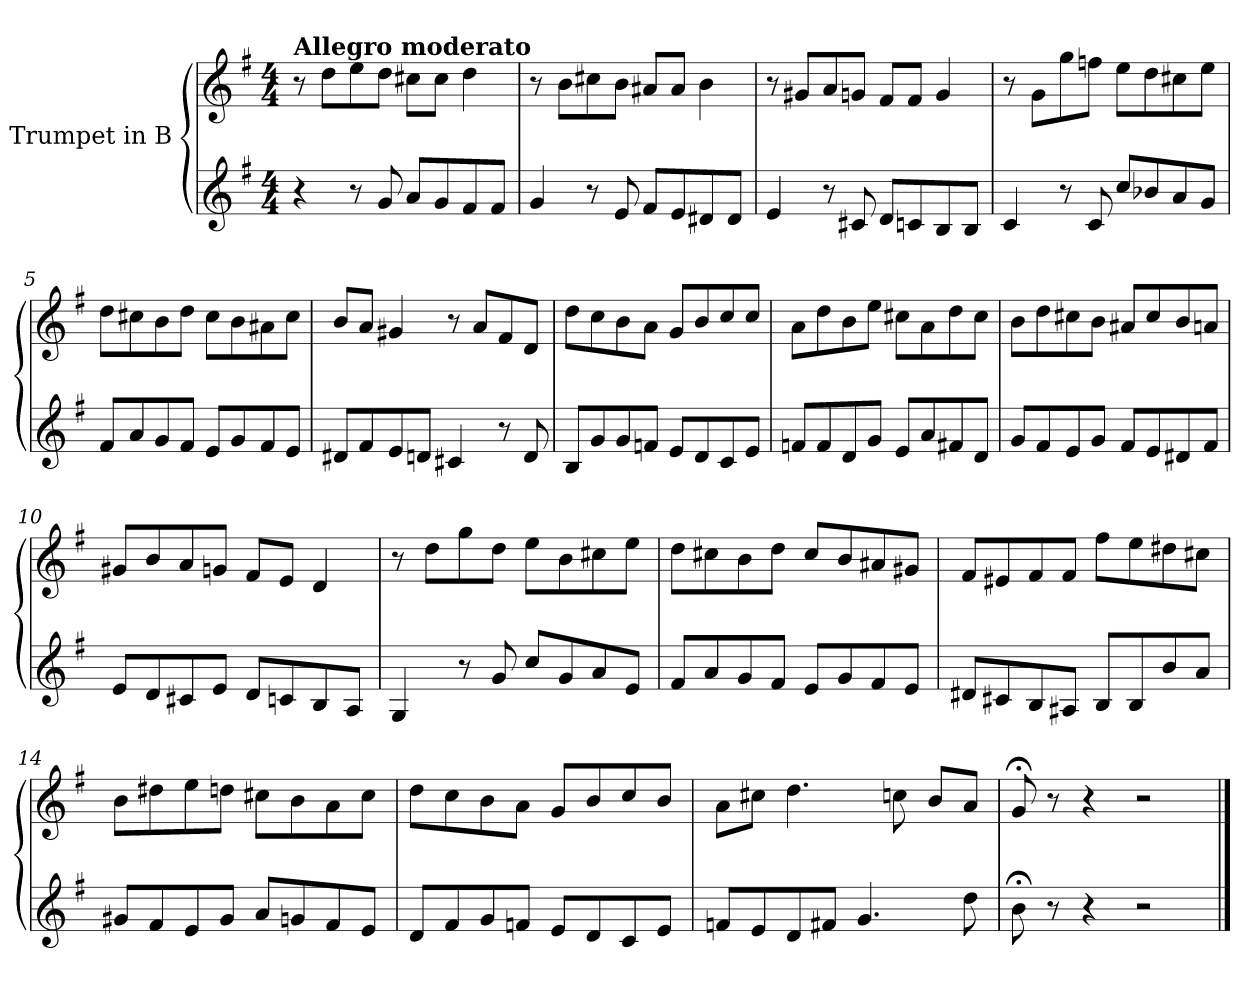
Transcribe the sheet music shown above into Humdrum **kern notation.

**kern	**kern
*part2	*part1
*staff2	*staff1
*I"Trumpet in Bb 2	*I"Trumpet in Bb 1
*clefG2	*clefG2
*ITrd1c2	*ITrd1c2
*k[b-]	*k[b-]
*F:	*F:
*M4/4	*M4/4
*MM90	*MM90
=1	=1
!	!LO:TX:a:B:t=Allegro moderato
4r	8r
.	8cc\L
8r	8dd\
8f/	8cc\J
8g/L	8bn\L
8f/	8b\J
8e/	4cc\
8e/J	.
=2	=2
4f/	8r
.	8a\L
8r	8bn\
8d/	8a\J
8e/L	8g#X/L
8d/	8g#/J
8c#X/	4a\
8c#/J	.
=3	=3
4d/	8r
.	8f#X/L
8r	8g/
8Bn/	8fn/J
8c/L	8e/L
8B-X/	8e/J
8A/	4f/
8A/J	.
!!LO:LB:g=z
=4	=4
4B-/	8r
.	8f\L
8r	8ff\
8B-/	8ee-X\J
8b-/L	8dd\L
8a-X/	8cc\
8g/	8bn\
8f/J	8dd\J
=5	=5
8e/L	8cc\L
8g/	8bn\
8f/	8a\
8e/J	8cc\J
8d/L	8b\L
8f/	8a\
8e/	8g#X\
8d/J	8b\J
=6	=6
8c#X/L	8a/L
8e/	8g/J
8d/	4f#X/
8cn/J	.
4Bn/	8r
.	8g/L
8r	8e/
8c/	8c/J
=7	=7
8A/L	8cc\L
8f/	8b-\
8f/	8a\
8e-X/J	8g\J
8d/L	8f/L
8c/	8a/
8B-/	8b-/
8d/J	8b-/J
!!LO:LB:g=z
=8	=8
8e-X/L	8g\L
8e-/	8cc\
8c/	8a\
8f/J	8dd\J
8d/L	8bn\L
8g/	8g\
8en/	8cc\
8c/J	8b\J
=9	=9
8f/L	8a\L
8e/	8cc\
8d/	8bn\
8f/J	8a\J
8e/L	8g#X/L
8d/	8b/
8c#X/	8a/
8e/J	8gn/J
=10	=10
8d/L	8f#X/L
8c/	8a/
8Bn/	8g/
8d/J	8fn/J
8c/L	8e/L
8B-X/	8d/J
8A/	4c/
8G/J	.
=11	=11
4F/	8r
.	8cc\L
8r	8ff\
8f/	8cc\J
8b-/L	8dd\L
8f/	8a\
8g/	8bn\
8d/J	8dd\J
!!LO:LB:g=z
=12	=12
8e/L	8cc\L
8g/	8bn\
8f/	8a\
8e/J	8cc\J
8d/L	8b/L
8f/	8a/
8e/	8g#X/
8d/J	8f#X/J
=13	=13
8c#X/L	8e/L
8Bn/	8d#X/
8A/	8e/
8G#X/J	8e/J
8A/L	8ee\L
8A/	8dd\
8a/	8cc#X\
8g/J	8bn\J
=14	=14
8f#X/L	8a\L
8e/	8cc#X\
8d/	8dd\
8f#/J	8ccn\J
8g/L	8bn\L
8fn/	8a\
8e/	8g\
8d/J	8b\J
!!LO:LB:g=z
=15	=15
8c/L	8cc\L
8e/	8b-\
8f/	8a\
8e-X/J	8g\J
8d/L	8f/L
8c/	8a/
8B-/	8b-/
8d/J	8a/J
=16	=16
8e-X/L	8g\L
8d/	8bn\J
8c/	4.cc\
8en/J	.
4.f/	.
.	8b-X\
.	8a/L
8cc\	8g/J
=17	=17
8a;<\	8f;</
8r	8r
4r	4r
2r	2r
==	==
*-	*-
